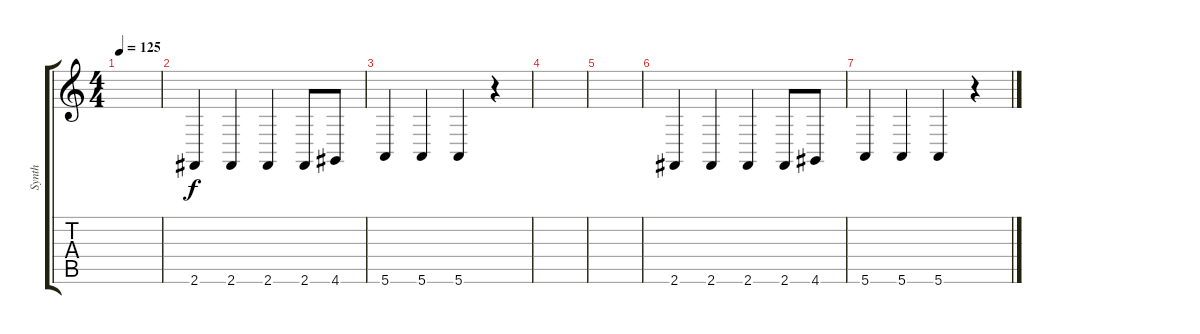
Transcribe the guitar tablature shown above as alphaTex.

\track ("Synth" "Synth") {instrument lead2sawtooth}
\staff {score tabs}
\tuning (E4 B3 G3 D3 A2 E2) {hide}
\ts (4 4)
\tempo 125
\clef g2
\ks c
|
2.6.4 2.6.4 2.6.4 2.6.8 4.6.8 |
5.6.4 5.6.4 5.6.4 r.4 |
|
|
2.6.4 2.6.4 2.6.4 2.6.8 4.6.8 |
5.6.4 5.6.4 5.6.4 r.4
